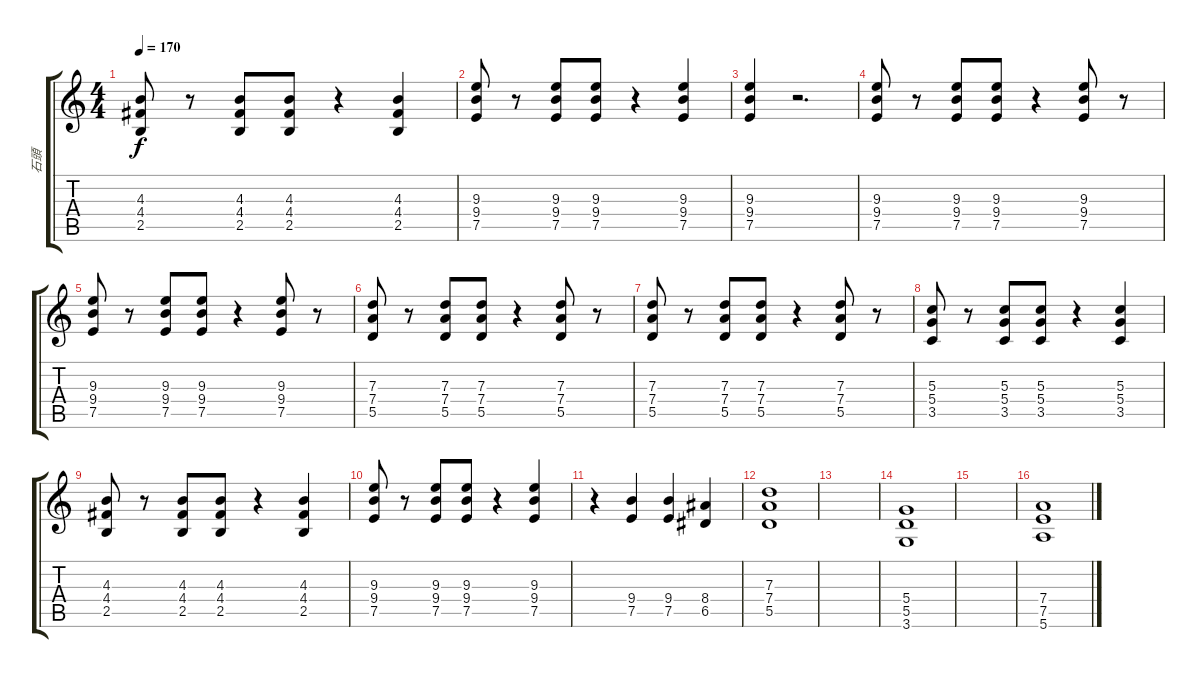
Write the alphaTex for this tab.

\track ("石頭" "石頭") {instrument distortionguitar}
\staff {score tabs}
\tuning (E4 B3 G3 D3 A2 E2) {hide}
\ts (4 4)
\tempo 170
\clef g2
\ks c
(4.3 4.4 2.5).8{dy f} r.8 (4.3 4.4 2.5).8 (4.3 4.4 2.5).8 r.4 (4.3 4.4 2.5).4 |
(9.3 9.4 7.5).8 r.8 (9.3 9.4 7.5).8 (9.3 9.4 7.5).8 r.4 (9.3 9.4 7.5).4 |
(9.3 9.4 7.5).4 r.2{d} |
(9.3 9.4 7.5).8 r.8 (9.3 9.4 7.5).8 (9.3 9.4 7.5).8 r.4 (9.3 9.4 7.5).8 r.8 |
(9.3 9.4 7.5).8 r.8 (9.3 9.4 7.5).8 (9.3 9.4 7.5).8 r.4 (9.3 9.4 7.5).8 r.8 |
(7.3 7.4 5.5).8 r.8 (7.3 7.4 5.5).8 (7.3 7.4 5.5).8 r.4 (7.3 7.4 5.5).8 r.8 |
(7.3 7.4 5.5).8 r.8 (7.3 7.4 5.5).8 (7.3 7.4 5.5).8 r.4 (7.3 7.4 5.5).8 r.8 |
(5.3 5.4 3.5).8 r.8 (5.3 5.4 3.5).8 (5.3 5.4 3.5).8 r.4 (5.3 5.4 3.5).4 |
(4.3 4.4 2.5).8 r.8 (4.3 4.4 2.5).8 (4.3 4.4 2.5).8 r.4 (4.3 4.4 2.5).4 |
(9.3 9.4 7.5).8 r.8 (9.3 9.4 7.5).8 (9.3 9.4 7.5).8 r.4 (9.3 9.4 7.5).4 |
r.4 (9.4 7.5).4 (9.4 7.5).4 (8.4 6.5).4 |
(7.3 7.4 5.5).1 |
|
(5.4 5.5 3.6).1 |
|
(7.4 7.5 5.6).1
